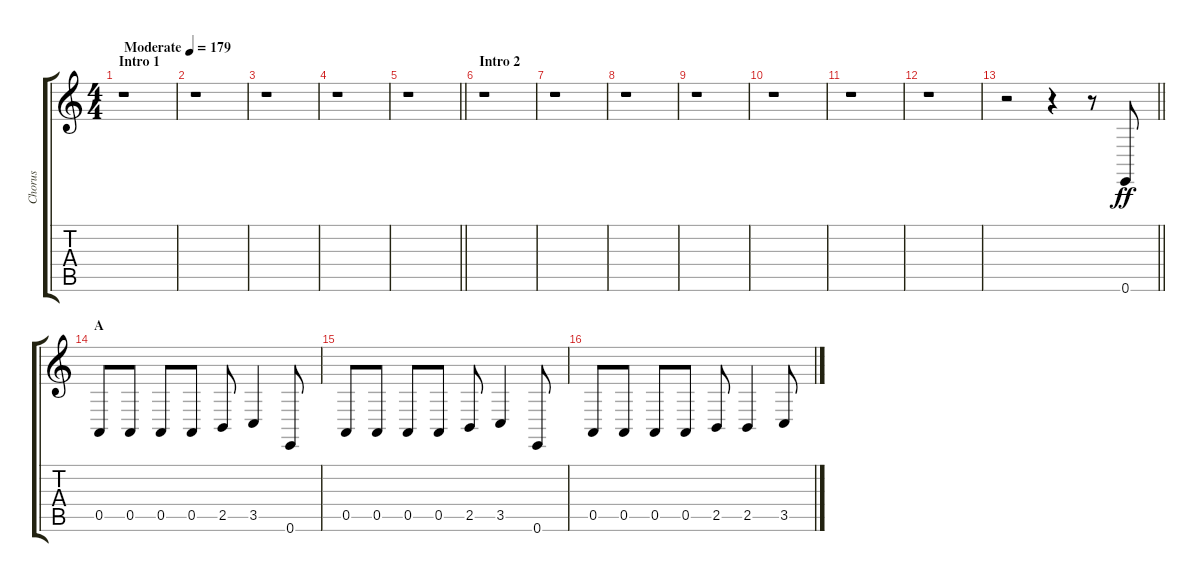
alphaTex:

\track ("Chorus" "Chorus") {instrument voiceoohs}
\staff {score tabs}
\tuning (E4 B3 G3 D3 A2 E2) {hide}
\ts (4 4)
\section ("" "Intro 1")
\tempo (179 "Moderate")
\clef g2
\ks c
r.1{dy ff instrument voiceoohs} |
r.1 |
r.1 |
r.1 |
\barLineRight lightlight
r.1 |
\section ("" "Intro 2")
r.1 |
r.1 |
r.1 |
r.1 |
r.1 |
r.1 |
r.1 |
\barLineRight lightlight
r.2 r.4 r.8 0.6.8 |
\section ("" "A")
0.5.8 0.5.8 0.5.8 0.5.8 2.5.8 3.5.4 0.6.8 |
0.5.8 0.5.8 0.5.8 0.5.8 2.5.8 3.5.4 0.6.8 |
0.5.8 0.5.8 0.5.8 0.5.8 2.5.8 2.5.4 3.5.8
